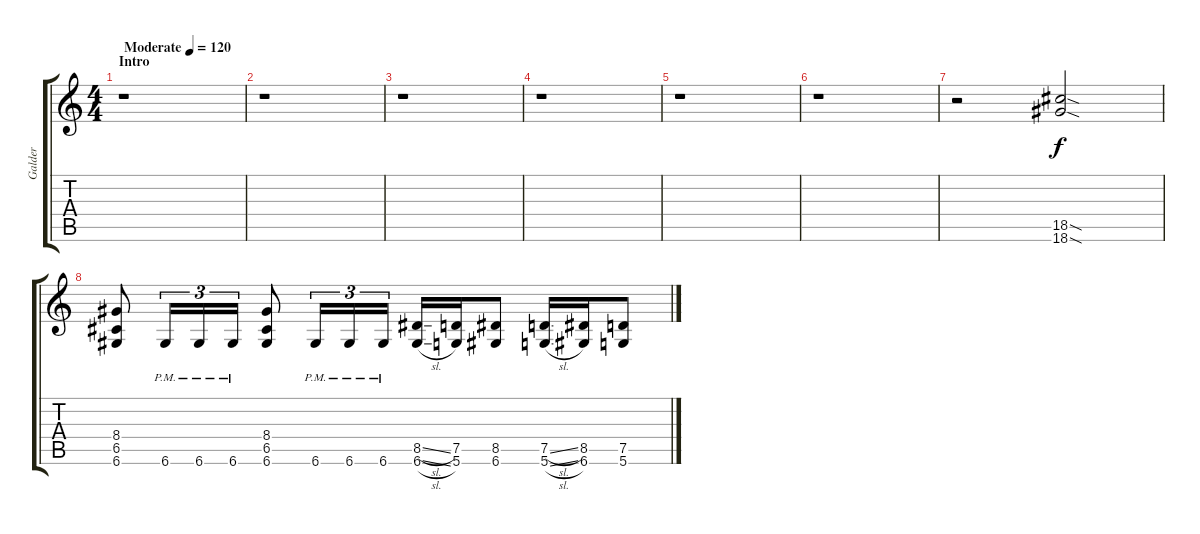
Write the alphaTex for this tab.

\track ("Galder" "Galder") {instrument overdrivenguitar}
\staff {score tabs}
\tuning (D4 A3 F3 C3 G2 D2) {hide}
\ts (4 4)
\section ("" "Intro")
\tempo (120 "Moderate")
\clef g2
\ks c
r.1{dy f instrument overdrivenguitar} |
r.1 |
r.1 |
r.1 |
r.1 |
r.1 |
r.2 (18.5{sod} 18.6{sod}).2 |
(8.4 6.5 6.6).8 6.6{pm}.16{tu (3 2)} 6.6{pm}.16{tu (3 2)} 6.6{pm}.16{tu (3 2)} (8.4 6.5 6.6).8 6.6{pm}.16{tu (3 2)} 6.6{pm}.16{tu (3 2)} 6.6{pm}.16{tu (3 2)} (8.5{sl} 6.6{sl}).16 (7.5 5.6).16 (8.5 6.6).8 (7.5{sl} 5.6{sl}).16 (8.5 6.6).16 (7.5 5.6).8
